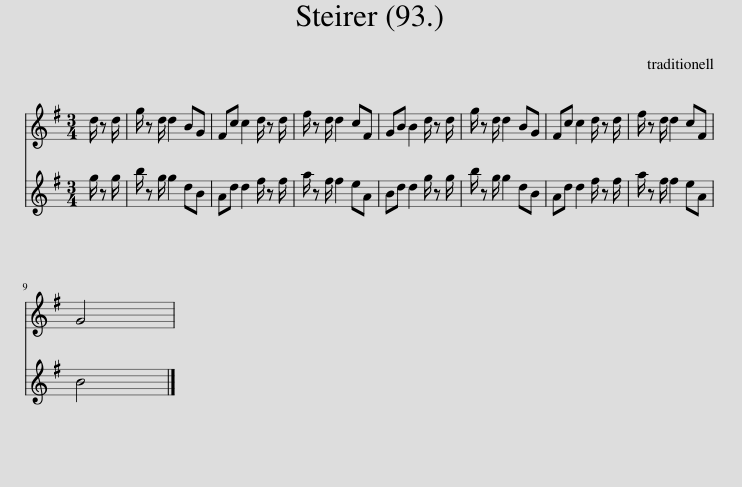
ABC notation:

X:1
%%score 1 2
L:1/8
M:3/4
I:linebreak $
K:G
V:1 treble
V:2 treble
V:1
 d/ z d/ | g/ z d/ d2 BG | Fc c2 d/ z d/ | f/ z d/ d2 cF | GB B2 d/ z d/ | %5
 g/ z d/ d2 BG | Fc c2 d/ z d/ | f/ z d/ d2 cF |$ G4 | %9
V:2
 g/ z g/ | b/ z g/ g2 dB | Ad d2 f/ z f/ | a/ z f/ f2 eA | Bd d2 g/ z g/ | %5
 b/ z g/ g2 dB | Ad d2 f/ z f/ | a/ z f/ f2 eA |$ B4 | %9
